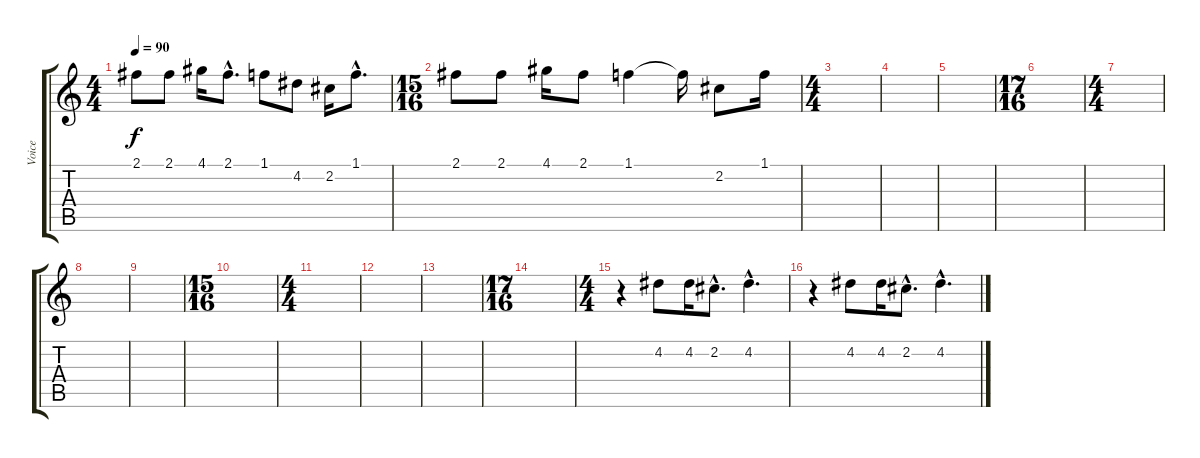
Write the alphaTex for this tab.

\track ("Voice" "Voice") {instrument acousticguitarnylon}
\staff {score tabs}
\tuning (E4 B3 G3 D3 A2 E2) {hide}
\ts (4 4)
\tempo 90
\clef g2
\ks c
2.1.8{dy f} 2.1.8 4.1.16 2.1{hac}.8{d} 1.1.8 4.2.8 2.2.16 1.1{hac}.8{d} |
\ts (15 16)
2.1.8 2.1.8 4.1.16 2.1.8 1.1.4 1.1{t}.16 2.2.8 1.1.16 |
\ts (4 4)
|
|
|
\ts (17 16)
|
\ts (4 4)
|
|
|
\ts (15 16)
|
\ts (4 4)
|
|
|
\ts (17 16)
|
\ts (4 4)
r.4 4.2.8 4.2.16 2.2{hac}.8{d} 4.2{hac}.4{d} |
r.4 4.2.8 4.2.16 2.2{hac}.8{d} 4.2{hac}.4{d}
